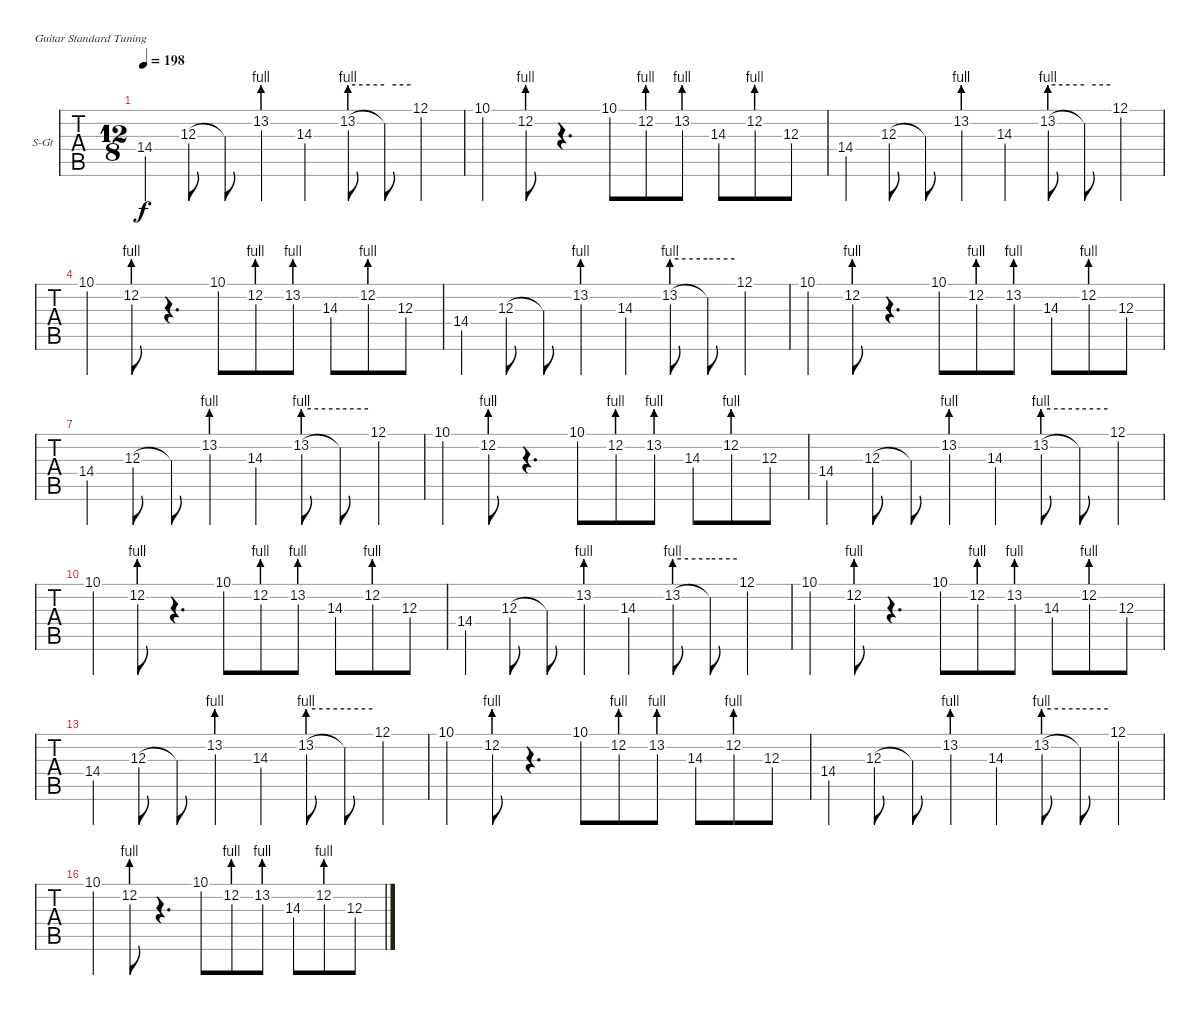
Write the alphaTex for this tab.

\bracketExtendMode nobrackets
\firstSystemTrackNameOrientation horizontal
\otherSystemsTrackNameOrientation horizontal
\defaultBarNumberDisplay FirstOfSystem
\track ("12-string" "S-Gt") {instrument acousticguitarsteel}
\staff {tabs}
\tuning (E4 B3 G3 D3 A2 E2)
\ts (12 8)
\tempo 198
\clef g2
\ks c
14.4.4{dy f} 12.3.8 12.3{t}.8 13.2{be (prebend 0 4 60 4)}.4 14.3.4 13.2{be (prebend 0 4 60 4)}.8 13.2{be (hold 0 4 60 4) t}.8 12.1.4 |
10.1.4 12.2{be (prebend 0 4 60 4)}.8 r.4{d} 10.1.8 12.2{be (prebend 0 4 60 4)}.8 13.2{be (prebend 0 4 60 4)}.8 14.3.8 12.2{be (prebend 0 4 60 4)}.8 12.3.8 |
14.4.4 12.3.8 12.3{t}.8 13.2{be (prebend 0 4 60 4)}.4 14.3.4 13.2{be (prebend 0 4 60 4)}.8 13.2{be (hold 0 4 60 4) t}.8 12.1.4 |
10.1.4 12.2{be (prebend 0 4 60 4)}.8 r.4{d} 10.1.8 12.2{be (prebend 0 4 60 4)}.8 13.2{be (prebend 0 4 60 4)}.8 14.3.8 12.2{be (prebend 0 4 60 4)}.8 12.3.8 |
14.4.4 12.3.8 12.3{t}.8 13.2{be (prebend 0 4 60 4)}.4 14.3.4 13.2{be (prebend 0 4 60 4)}.8 13.2{be (hold 0 4 60 4) t}.8 12.1.4 |
10.1.4 12.2{be (prebend 0 4 60 4)}.8 r.4{d} 10.1.8 12.2{be (prebend 0 4 60 4)}.8 13.2{be (prebend 0 4 60 4)}.8 14.3.8 12.2{be (prebend 0 4 60 4)}.8 12.3.8 |
14.4.4 12.3.8 12.3{t}.8 13.2{be (prebend 0 4 60 4)}.4 14.3.4 13.2{be (prebend 0 4 60 4)}.8 13.2{be (hold 0 4 60 4) t}.8 12.1.4 |
10.1.4 12.2{be (prebend 0 4 60 4)}.8 r.4{d} 10.1.8 12.2{be (prebend 0 4 60 4)}.8 13.2{be (prebend 0 4 60 4)}.8 14.3.8 12.2{be (prebend 0 4 60 4)}.8 12.3.8 |
14.4.4 12.3.8 12.3{t}.8 13.2{be (prebend 0 4 60 4)}.4 14.3.4 13.2{be (prebend 0 4 60 4)}.8 13.2{be (hold 0 4 60 4) t}.8 12.1.4 |
10.1.4 12.2{be (prebend 0 4 60 4)}.8 r.4{d} 10.1.8 12.2{be (prebend 0 4 60 4)}.8 13.2{be (prebend 0 4 60 4)}.8 14.3.8 12.2{be (prebend 0 4 60 4)}.8 12.3.8 |
14.4.4 12.3.8 12.3{t}.8 13.2{be (prebend 0 4 60 4)}.4 14.3.4 13.2{be (prebend 0 4 60 4)}.8 13.2{be (hold 0 4 60 4) t}.8 12.1.4 |
10.1.4 12.2{be (prebend 0 4 60 4)}.8 r.4{d} 10.1.8 12.2{be (prebend 0 4 60 4)}.8 13.2{be (prebend 0 4 60 4)}.8 14.3.8 12.2{be (prebend 0 4 60 4)}.8 12.3.8 |
14.4.4 12.3.8 12.3{t}.8 13.2{be (prebend 0 4 60 4)}.4 14.3.4 13.2{be (prebend 0 4 60 4)}.8 13.2{be (hold 0 4 60 4) t}.8 12.1.4 |
10.1.4 12.2{be (prebend 0 4 60 4)}.8 r.4{d} 10.1.8 12.2{be (prebend 0 4 60 4)}.8 13.2{be (prebend 0 4 60 4)}.8 14.3.8 12.2{be (prebend 0 4 60 4)}.8 12.3.8 |
14.4.4 12.3.8 12.3{t}.8 13.2{be (prebend 0 4 60 4)}.4 14.3.4 13.2{be (prebend 0 4 60 4)}.8 13.2{be (hold 0 4 60 4) t}.8 12.1.4 |
10.1.4 12.2{be (prebend 0 4 60 4)}.8 r.4{d} 10.1.8 12.2{be (prebend 0 4 60 4)}.8 13.2{be (prebend 0 4 60 4)}.8 14.3.8 12.2{be (prebend 0 4 60 4)}.8 12.3.8
